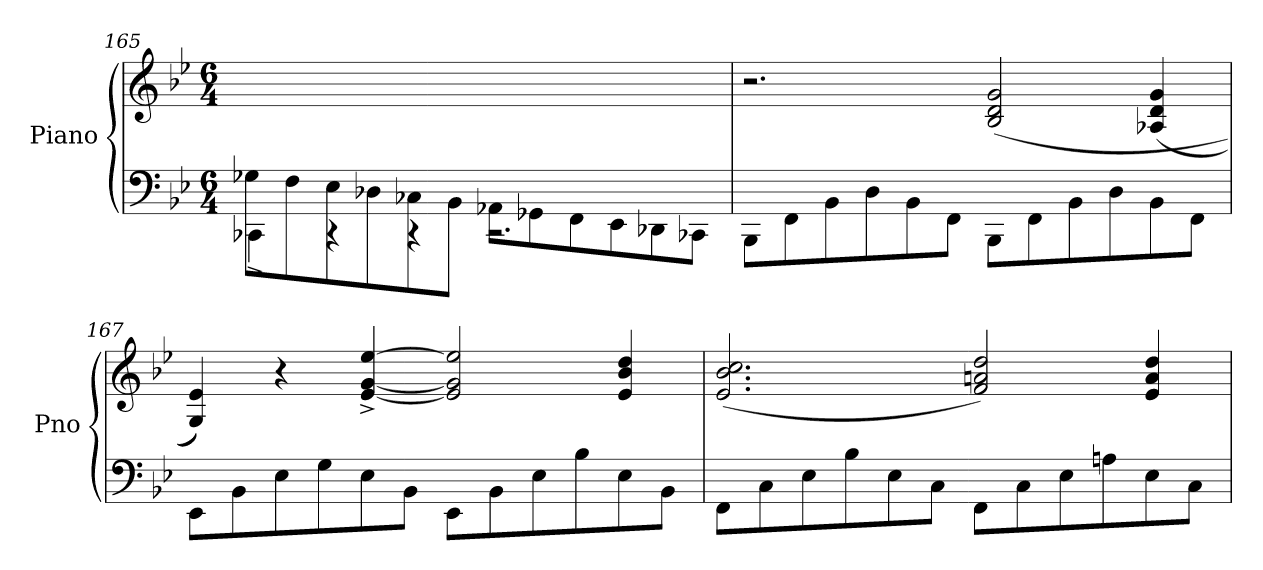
**kern	**kern	**dynam
*part1	*part1	*part1
*staff2	*staff1	*staff1/2
*I"Piano	*	*
*I'Pno	*	*
*clefF4	*clefG2	*
*k[b-e-]	*k[b-e-]	*
*B-:	*B-:	*
*M6/4	*M6/4	*
=165	=165	=165
*^	*	*
8G-X\L	4CC-X^<\	1.ryy	.
8F\	.	.	.
8E-\	4rCC	.	.
8D-X\	.	.	.
8C-X\	4rCC	.	.
8BB-\J	.	.	.
8AA-X\L	2.rCC	.	.
8GG-X\	.	.	.
8FF\	.	.	.
8EE-\	.	.	.
8DD-X\	.	.	.
8CC-X\J	.	.	.
*v	*v	*	*
=166	=166	=166
!	!	!LO:DY:b=2
!	!	!LO:DY:n=1:b
8BBB-\L	2.r	fz ff
8FF\	.	.
8BB-\	.	.
8D\	.	.
8BB-\	.	.
8FF\J	.	.
8BBB-\L	(<2B-/ 2d/ 2g/	.
8FF\	.	.
8BB-\	.	.
8D\	.	.
8BB-\	(>4A-X/ 4d/ 4g/	.
8FF\J	.	.
!!LO:LB:g=z
=167	=167	=167
8EE-\L	4G/ 4e-/))	.
8BB-\	.	.
8E-\	4r	.
8G\	.	.
8E-\	[4e-/^< [4g/^< [4ee-/^<	.
8BB-\J	.	.
8EE-\L	2e-/] 2g/] 2ee-/]	.
8BB-\	.	.
8E-\	.	.
8B-\	.	.
8E-\	4e-/ 4b-/ 4dd/	.
8BB-\J	.	.
=168	=168	=168
8FF\L	(>2.e-/ 2.b-/ 2.cc/	.
8C\	.	.
8E-\	.	.
8B-\	.	.
8E-\	.	.
8C\J	.	.
8FF\L	2f/ 2an/ 2dd/)	.
8C\	.	.
8E-\	.	.
8An\	.	.
8E-\	4e-/ 4a/ 4dd/	.
8C\J	.	.
=	=	=
*-	*-	*-
